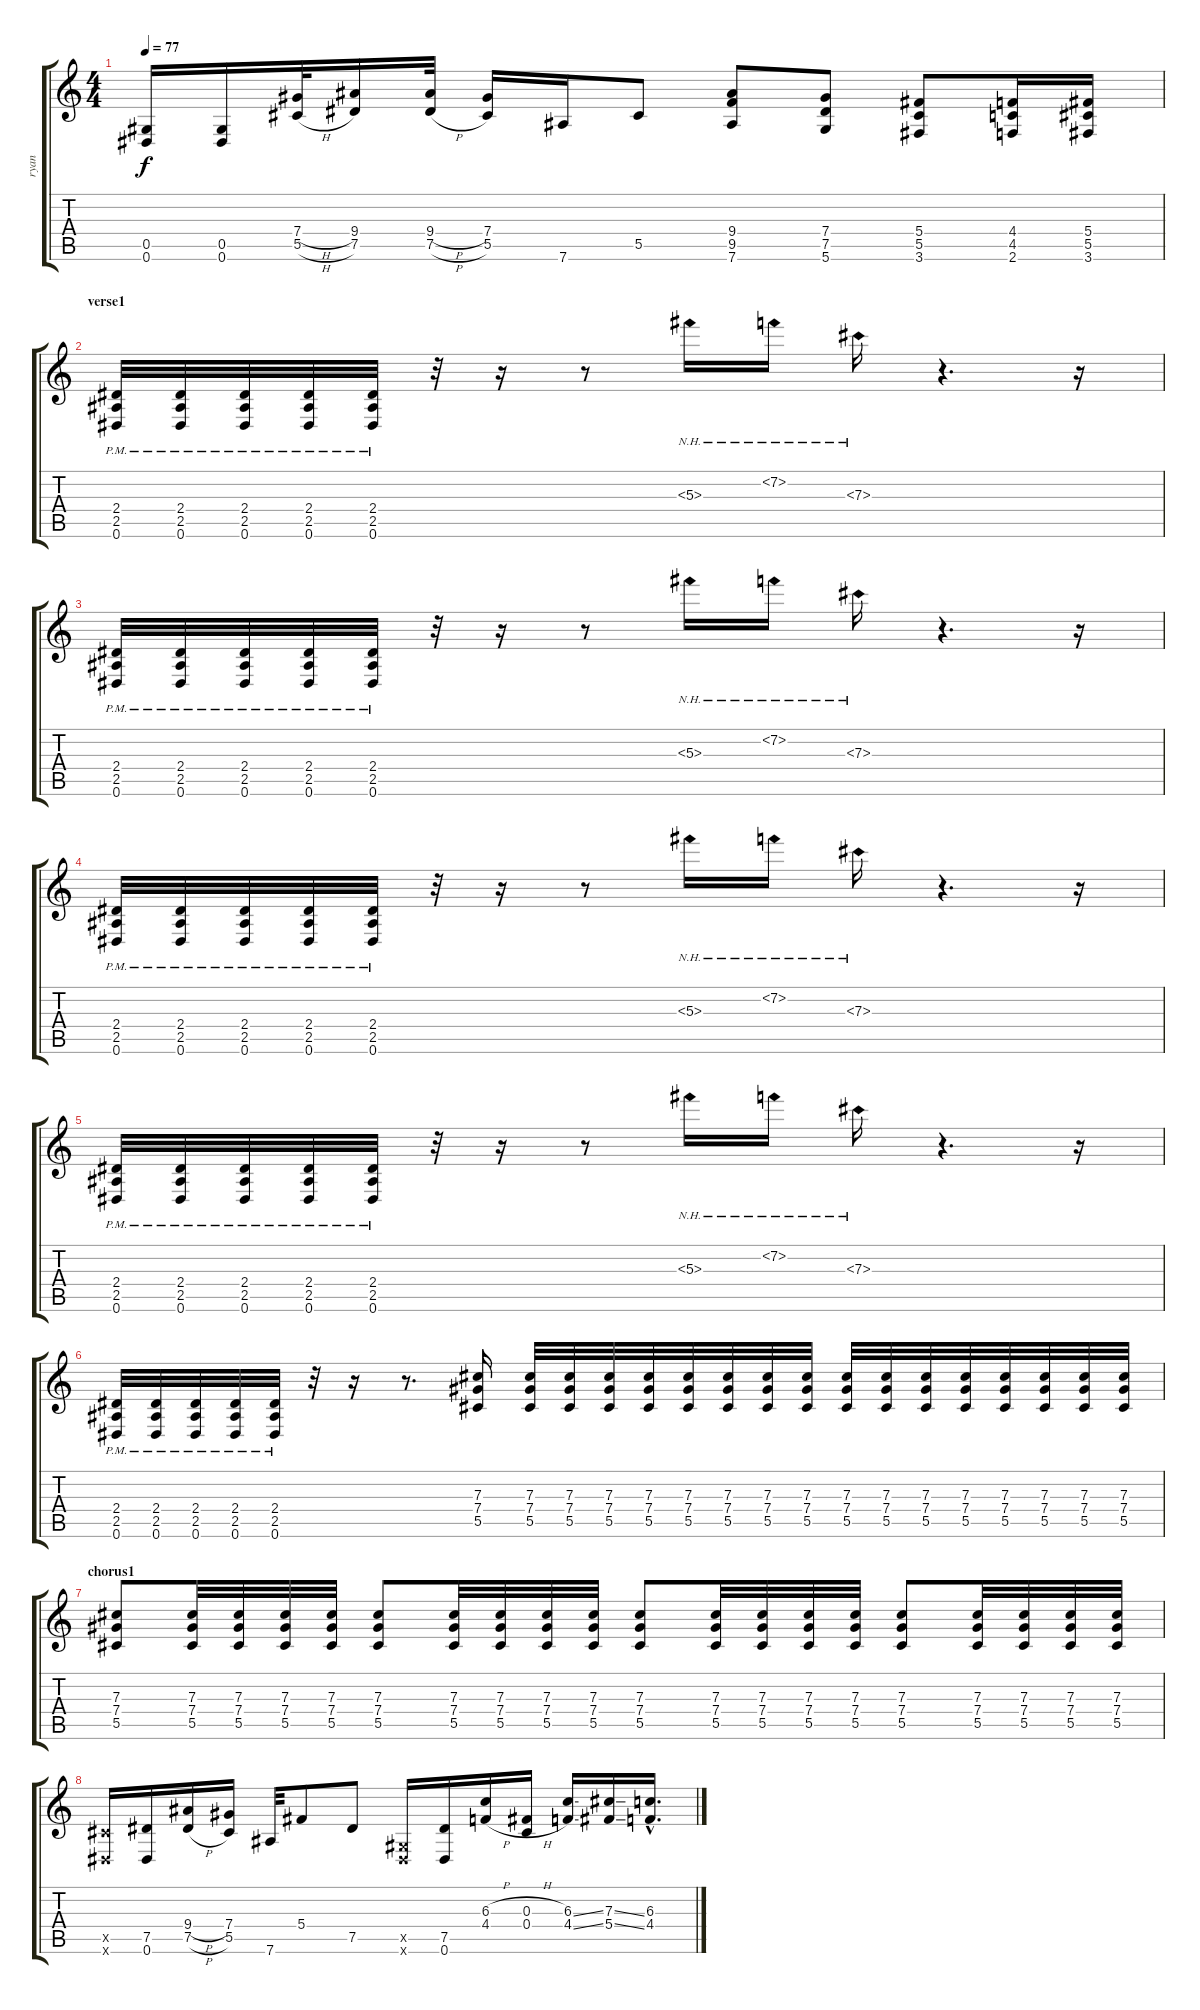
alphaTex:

\track ("ryan" "ryan") {instrument overdrivenguitar}
\staff {score tabs}
\tuning (Eb4 Bb3 Gb3 Db3 Ab2 Eb2) {hide}
\ts (4 4)
\tempo 77
\clef g2
\ks c
(0.5 0.6).16{dy f} (0.5 0.6).16 (7.4{h} 5.5{h}).32 (9.4 7.5).16 (9.4{h} 7.5{h}).32 (7.4 5.5).16 7.6.16 5.5.8 (9.4 9.5 7.6).8 (7.4 7.5 5.6).8 (5.4 5.5 3.6).8 (4.4 4.5 2.6).16 (5.4 5.5 3.6).16 |
\section ("" "verse1")
(2.4{pm} 2.5{pm} 0.6{pm}).32 (2.4{pm} 2.5{pm} 0.6{pm}).32 (2.4{pm} 2.5{pm} 0.6{pm}).32 (2.4{pm} 2.5{pm} 0.6{pm}).32 (2.4{pm} 2.5{pm} 0.6{pm}).32 r.32 r.16 r.8 5.3{nh}.16 7.2{nh}.16 7.3{nh}.16 r.4{d} r.16 |
(2.4{pm} 2.5{pm} 0.6{pm}).32 (2.4{pm} 2.5{pm} 0.6{pm}).32 (2.4{pm} 2.5{pm} 0.6{pm}).32 (2.4{pm} 2.5{pm} 0.6{pm}).32 (2.4{pm} 2.5{pm} 0.6{pm}).32 r.32 r.16 r.8 5.3{nh}.16 7.2{nh}.16 7.3{nh}.16 r.4{d} r.16 |
(2.4{pm} 2.5{pm} 0.6{pm}).32 (2.4{pm} 2.5{pm} 0.6{pm}).32 (2.4{pm} 2.5{pm} 0.6{pm}).32 (2.4{pm} 2.5{pm} 0.6{pm}).32 (2.4{pm} 2.5{pm} 0.6{pm}).32 r.32 r.16 r.8 5.3{nh}.16 7.2{nh}.16 7.3{nh}.16 r.4{d} r.16 |
(2.4{pm} 2.5{pm} 0.6{pm}).32 (2.4{pm} 2.5{pm} 0.6{pm}).32 (2.4{pm} 2.5{pm} 0.6{pm}).32 (2.4{pm} 2.5{pm} 0.6{pm}).32 (2.4{pm} 2.5{pm} 0.6{pm}).32 r.32 r.16 r.8 5.3{nh}.16 7.2{nh}.16 7.3{nh}.16 r.4{d} r.16 |
(2.4{pm} 2.5{pm} 0.6{pm}).32 (2.4{pm} 2.5{pm} 0.6{pm}).32 (2.4{pm} 2.5{pm} 0.6{pm}).32 (2.4{pm} 2.5{pm} 0.6{pm}).32 (2.4{pm} 2.5{pm} 0.6{pm}).32 r.32 r.16 r.8{d} (7.3 7.4 5.5).16 (7.3 7.4 5.5).32 (7.3 7.4 5.5).32 (7.3 7.4 5.5).32 (7.3 7.4 5.5).32 (7.3 7.4 5.5).32 (7.3 7.4 5.5).32 (7.3 7.4 5.5).32 (7.3 7.4 5.5).32 (7.3 7.4 5.5).32 (7.3 7.4 5.5).32 (7.3 7.4 5.5).32 (7.3 7.4 5.5).32 (7.3 7.4 5.5).32 (7.3 7.4 5.5).32 (7.3 7.4 5.5).32 (7.3 7.4 5.5).32 |
\section ("" "chorus1")
(7.3 7.4 5.5).8 (7.3 7.4 5.5).32 (7.3 7.4 5.5).32 (7.3 7.4 5.5).32 (7.3 7.4 5.5).32 (7.3 7.4 5.5).8 (7.3 7.4 5.5).32 (7.3 7.4 5.5).32 (7.3 7.4 5.5).32 (7.3 7.4 5.5).32 (7.3 7.4 5.5).8 (7.3 7.4 5.5).32 (7.3 7.4 5.5).32 (7.3 7.4 5.5).32 (7.3 7.4 5.5).32 (7.3 7.4 5.5).8 (7.3 7.4 5.5).32 (7.3 7.4 5.5).32 (7.3 7.4 5.5).32 (7.3 7.4 5.5).32 |
(5.5{x} 0.6{x}).16 (7.5 0.6).16 (9.4{h} 7.5{h}).16 (7.4 5.5).16 7.6.32 5.4.8 7.5.8 (0.5{x} 0.6{x}).16 (7.5 0.6).16 (6.3{h} 4.4{h}).16 (0.3{h} 0.4{h}).16 (6.3{ss} 4.4{ss}).16 (7.3{ss} 5.4{ss}).16 (6.3{hac} 4.4{hac}).16{d}
